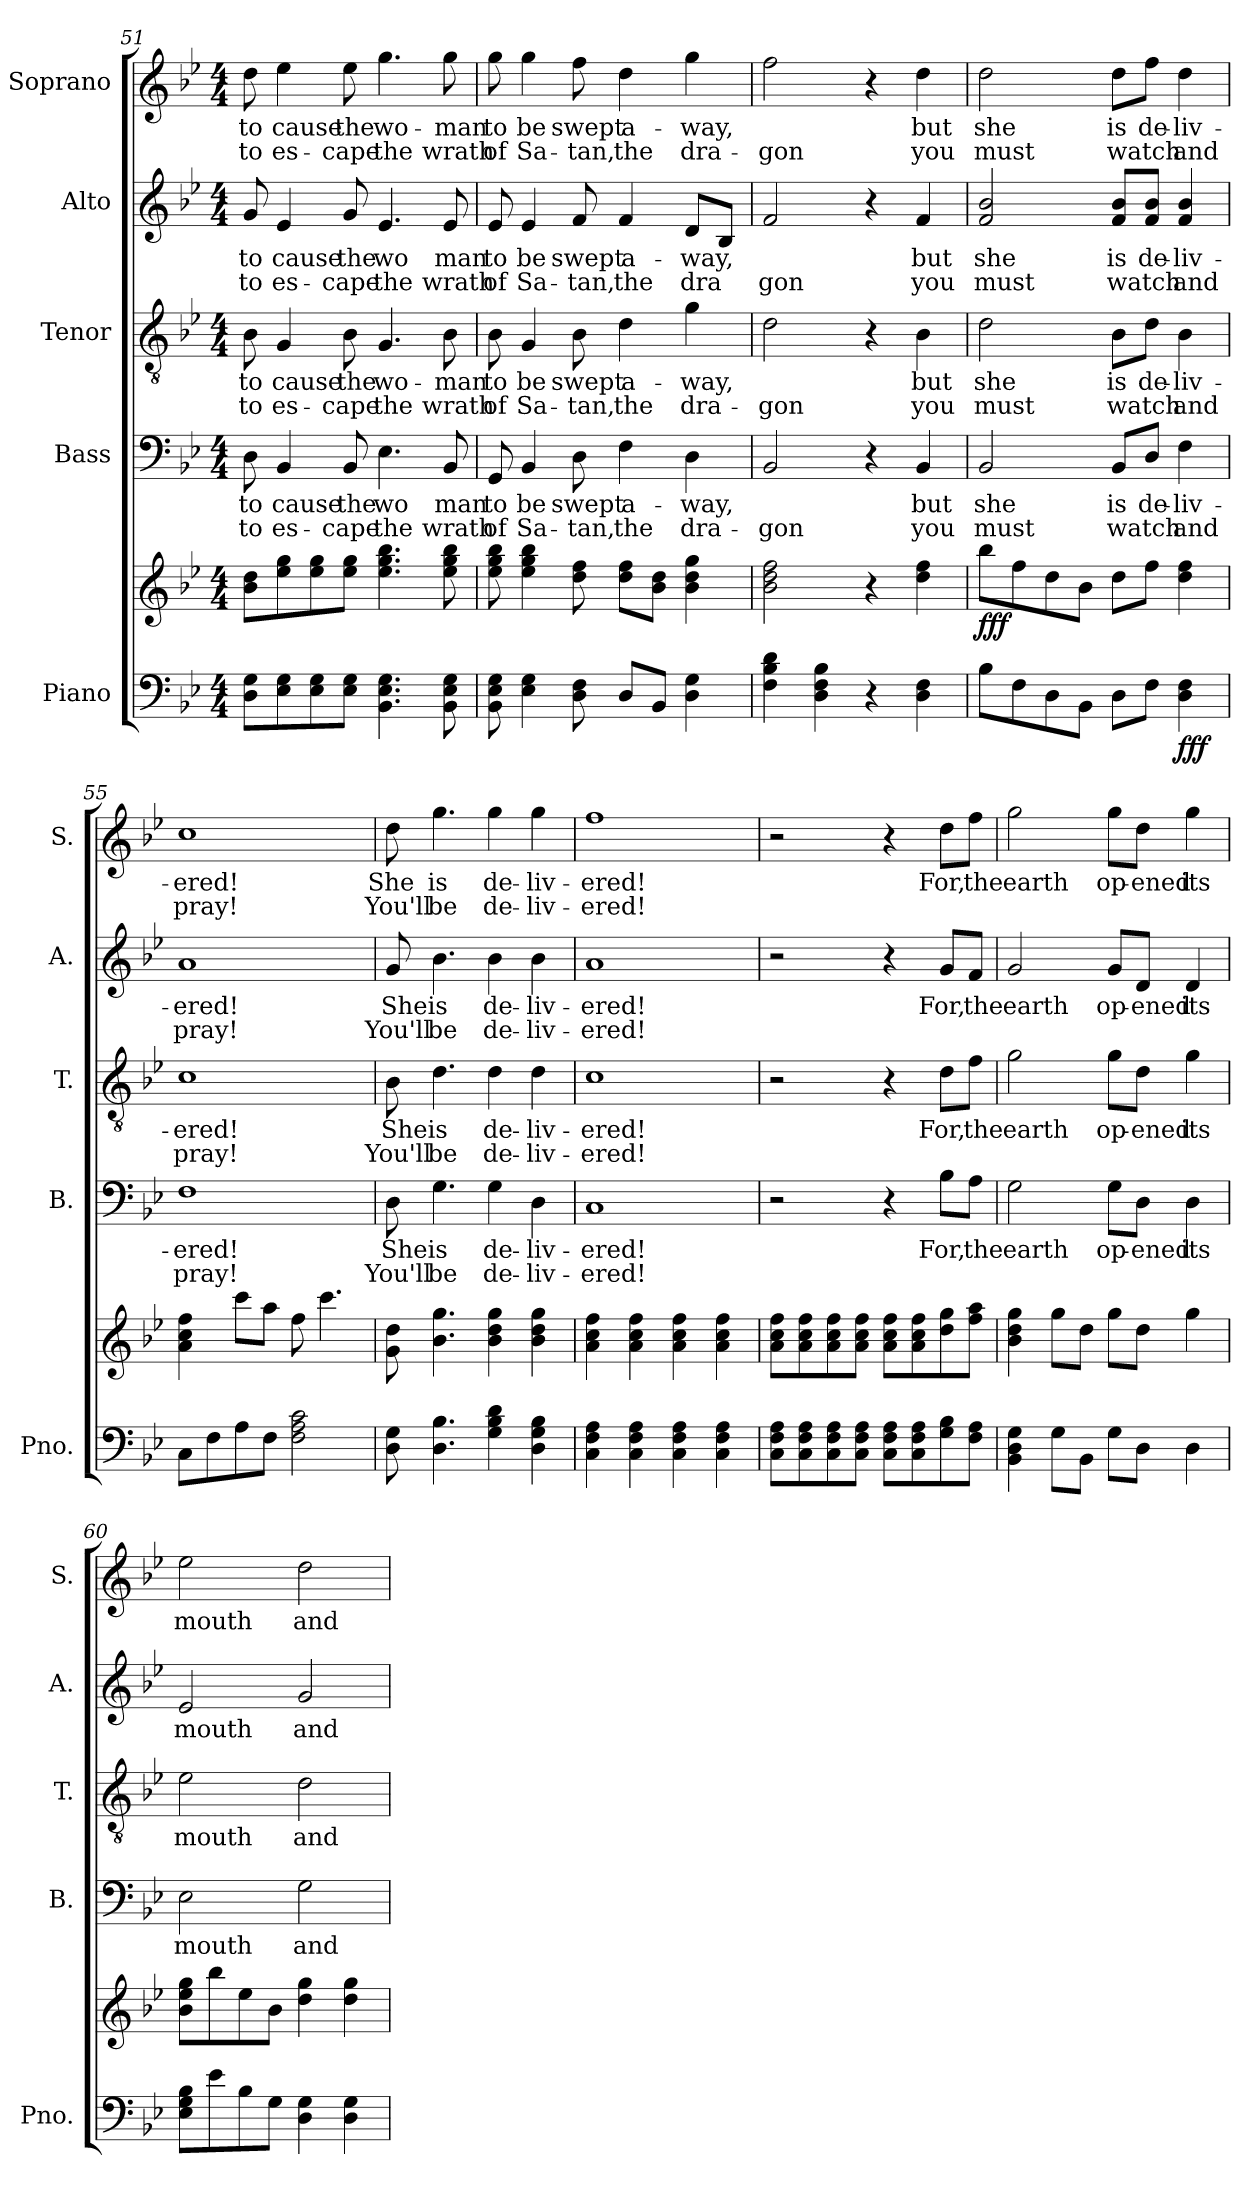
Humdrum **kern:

**kern	**kern	**dynam	**kern	**text	**text	**kern	**text	**text	**kern	**text	**text	**kern	**text	**text
*part5	*part5	*part5	*part4	*part4	*part4	*part3	*part3	*part3	*part2	*part2	*part2	*part1	*part1	*part1
*staff6	*staff5	*staff5/6	*staff4	*staff4	*staff4	*staff3	*staff3	*staff3	*staff2	*staff2	*staff2	*staff1	*staff1	*staff1
*I"Piano	*	*	*I"Bass	*	*	*I"Tenor	*	*	*I"Alto	*	*	*I"Soprano	*	*
*I'Pno.	*	*	*I'B.	*	*	*I'T.	*	*	*I'A.	*	*	*I'S.	*	*
*clefF4	*clefG2	*	*clefF4	*	*	*clefGv2	*	*	*clefG2	*	*	*clefG2	*	*
*k[b-e-]	*k[b-e-]	*	*k[b-e-]	*	*	*k[b-e-]	*	*	*k[b-e-]	*	*	*k[b-e-]	*	*
*M4/4	*M4/4	*	*M4/4	*	*	*M4/4	*	*	*M4/4	*	*	*M4/4	*	*
=51	=51	=51	=51	=51	=51	=51	=51	=51	=51	=51	=51	=51	=51	=51
8D\ 8G\L	8b-\ 8dd\L	.	8D\	to	to	8B-\	to	to	8g/	to	to	8dd\	to	to
8E-\ 8G\	8ee-\ 8gg\	.	4BB-/	cause	es-	4G/	cause	es-	4e-/	cause	es-	4ee-\	cause	es-
8E-\ 8G\	8ee-\ 8gg\	.	.	.	.	.	.	.	.	.	.	.	.	.
8E-\ 8G\J	8ee-\ 8gg\J	.	8BB-/	the	-cape	8B-\	the	-cape	8g/	the	-cape	8ee-\	the	-cape
4.BB-\ 4.E-\ 4.G\	4.ee-\ 4.gg\ 4.bb-\	.	4.E-\	wo	the	4.G/	wo-	the	4.e-/	wo	the	4.gg\	wo-	the
8BB-\ 8E-\ 8G\	8ee-\ 8gg\ 8bb-\	.	8BB-/	man	wrath	8B-\	-man	wrath	8e-/	-man	wrath	8gg\	-man	wrath
!!LO:PB:g=z
=52	=52	=52	=52	=52	=52	=52	=52	=52	=52	=52	=52	=52	=52	=52
8BB-\ 8E-\ 8G\	8ee-\ 8gg\ 8bb-\	.	8GG/	to	of	8B-\	to	of	8e-/	to	of	8gg\	to	of
4E-\ 4G\	4ee-\ 4gg\ 4bb-\	.	4BB-/	be	Sa-	4G/	be	Sa-	4e-/	be	Sa-	4gg\	be	Sa-
8D\ 8F\	8dd\ 8ff\	.	8D\	swept	-tan,	8B-\	swept	-tan,	8f/	swept	-tan,	8ff\	swept	-tan,
8D/L	8dd\ 8ff\L	.	4F\	a-	the	4d\	a-	the	4f/	a-	the	4dd\	a-	the
8BB-/J	8b-\ 8dd\J	.	.	.	.	.	.	.	.	.	.	.	.	.
4D\ 4G\	4b-\ 4dd\ 4gg\	.	4D\	-way,	dra-	4g\	-way,	dra-	8d/L	-way,	-dra	4gg\	-way,	dra-
.	.	.	.	.	.	.	.	.	8B-/J	.	.	.	.	.
=53	=53	=53	=53	=53	=53	=53	=53	=53	=53	=53	=53	=53	=53	=53
4F\ 4B-\ 4d\	2b-\ 2dd\ 2ff\	.	2BB-/	.	-gon	2d\	.	-gon	2f/	.	gon	2ff\	.	-gon
4D\ 4F\ 4B-\	.	.	.	.	.	.	.	.	.	.	.	.	.	.
4r	4r	.	4r	.	.	4r	.	.	4r	.	.	4r	.	.
4D\ 4F\	4dd\ 4ff\	.	4BB-/	but	you	4B-\	but	you	4f/	but	you	4dd\	but	you
=54	=54	=54	=54	=54	=54	=54	=54	=54	=54	=54	=54	=54	=54	=54
!	!	!LO:DY:b	!	!	!	!	!	!	!	!	!	!	!	!
8B-\L	8bb-\L	fff	2BB-/	she	must	2d\	she	must	2f/ 2b-/	she	must	2dd\	she	must
8F\	8ff\	.	.	.	.	.	.	.	.	.	.	.	.	.
8D\	8dd\	.	.	.	.	.	.	.	.	.	.	.	.	.
8BB-\J	8b-\J	.	.	.	.	.	.	.	.	.	.	.	.	.
8D\L	8dd\L	.	8BB-/L	-is	watch	8B-\L	-is	watch	8f/ 8b-/L	is	watch	8dd\L	is	watch
8F\J	8ff\J	.	8D/J	de-	.	8d\J	de-	.	8f/ 8b-/J	de-	.	8ff\J	de-	.
!	!	!LO:DY:b=2	!	!	!	!	!	!	!	!	!	!	!	!
4D\ 4F\	4dd\ 4ff\	fff	4F\	-liv-	and	4B-\	-liv-	and	4f/ 4b-/	-liv-	and	4dd\	-liv-	and
=55	=55	=55	=55	=55	=55	=55	=55	=55	=55	=55	=55	=55	=55	=55
8C\L	4a\ 4cc\ 4ff\	.	1F	-ered!	pray!	1c	-ered!	pray!	1a	-ered!	pray!	1cc	-ered!	pray!
8F\	.	.	.	.	.	.	.	.	.	.	.	.	.	.
8A\	8ccc\L	.	.	.	.	.	.	.	.	.	.	.	.	.
8F\J	8aa\J	.	.	.	.	.	.	.	.	.	.	.	.	.
2F\ 2A\ 2c\	8ff\	.	.	.	.	.	.	.	.	.	.	.	.	.
.	4.ccc\	.	.	.	.	.	.	.	.	.	.	.	.	.
!!LO:PB:g=z
=56	=56	=56	=56	=56	=56	=56	=56	=56	=56	=56	=56	=56	=56	=56
8D\ 8G\	8g\ 8dd\	.	8D\	She	You'll	8B-\	She	You'll	8g/	She	You'll	8dd\	She	You'll
4.D\ 4.B-\	4.b-\ 4.gg\	.	4.G\	is	be	4.d\	is	be	4.b-\	is	be	4.gg\	is	be
4G\ 4B-\ 4d\	4b-\ 4dd\ 4gg\	.	4G\	de-	de-	4d\	de-	de-	4b-\	de-	de-	4gg\	de-	de-
4D\ 4G\ 4B-\	4b-\ 4dd\ 4gg\	.	4D\	-liv-	-liv-	4d\	-liv-	-liv-	4b-\	-liv-	-liv-	4gg\	-liv-	-liv-
=57	=57	=57	=57	=57	=57	=57	=57	=57	=57	=57	=57	=57	=57	=57
4C\ 4F\ 4A\	4a\ 4cc\ 4ff\	.	1C	-ered!	-ered!	1c	-ered!	-ered!	1a	-ered!	-ered!	1ff	-ered!	-ered!
4C\ 4F\ 4A\	4a\ 4cc\ 4ff\	.	.	.	.	.	.	.	.	.	.	.	.	.
4C\ 4F\ 4A\	4a\ 4cc\ 4ff\	.	.	.	.	.	.	.	.	.	.	.	.	.
4C\ 4F\ 4A\	4a\ 4cc\ 4ff\	.	.	.	.	.	.	.	.	.	.	.	.	.
=58	=58	=58	=58	=58	=58	=58	=58	=58	=58	=58	=58	=58	=58	=58
8C\ 8F\ 8A\L	8a\ 8cc\ 8ff\L	.	2r	.	.	2r	.	.	2r	.	.	2r	.	.
8C\ 8F\ 8A\	8a\ 8cc\ 8ff\	.	.	.	.	.	.	.	.	.	.	.	.	.
8C\ 8F\ 8A\	8a\ 8cc\ 8ff\	.	.	.	.	.	.	.	.	.	.	.	.	.
8C\ 8F\ 8A\J	8a\ 8cc\ 8ff\J	.	.	.	.	.	.	.	.	.	.	.	.	.
8C\ 8F\ 8A\L	8a\ 8cc\ 8ff\L	.	4r	.	.	4r	.	.	4r	.	.	4r	.	.
8C\ 8F\ 8A\	8a\ 8cc\ 8ff\	.	.	.	.	.	.	.	.	.	.	.	.	.
8G\ 8B-\	8dd\ 8gg\	.	8B-\L	For,	.	8d\L	For,	.	8g/L	For,	.	8dd\L	For,	.
8F\ 8A\J	8ff\ 8aa\J	.	8A\J	the	.	8f\J	the	.	8f/J	the	.	8ff\J	the	.
=59	=59	=59	=59	=59	=59	=59	=59	=59	=59	=59	=59	=59	=59	=59
4BB-\ 4D\ 4G\	4b-\ 4dd\ 4gg\	.	2G\	earth	.	2g\	earth	.	2g/	earth	.	2gg\	earth	.
8G\L	8gg\L	.	.	.	.	.	.	.	.	.	.	.	.	.
8BB-\J	8dd\J	.	.	.	.	.	.	.	.	.	.	.	.	.
8G\L	8gg\L	.	8G\L	op-	.	8g\L	op-	.	8g/L	op-	.	8gg\L	op-	.
8D\J	8dd\J	.	8D\J	-ened	.	8d\J	-ened	.	8d/J	-ened	.	8dd\J	-ened	.
4D\	4gg\	.	4D\	its	.	4g\	its	.	4d/	its	.	4gg\	its	.
!!LO:PB:g=z
=60	=60	=60	=60	=60	=60	=60	=60	=60	=60	=60	=60	=60	=60	=60
8E-\ 8G\ 8B-\L	8b-\ 8ee-\ 8gg\L	.	2E-\	mouth	.	2e-\	mouth	.	2e-/	mouth	.	2ee-\	mouth	.
8e-\	8bb-\	.	.	.	.	.	.	.	.	.	.	.	.	.
8B-\	8ee-\	.	.	.	.	.	.	.	.	.	.	.	.	.
8G\J	8b-\J	.	.	.	.	.	.	.	.	.	.	.	.	.
4D\ 4G\	4dd\ 4gg\	.	2G\	and	.	2d\	and	.	2g/	and	.	2dd\	and	.
4D\ 4G\	4dd\ 4gg\	.	.	.	.	.	.	.	.	.	.	.	.	.
=	=	=	=	=	=	=	=	=	=	=	=	=	=	=
*-	*-	*-	*-	*-	*-	*-	*-	*-	*-	*-	*-	*-	*-	*-
